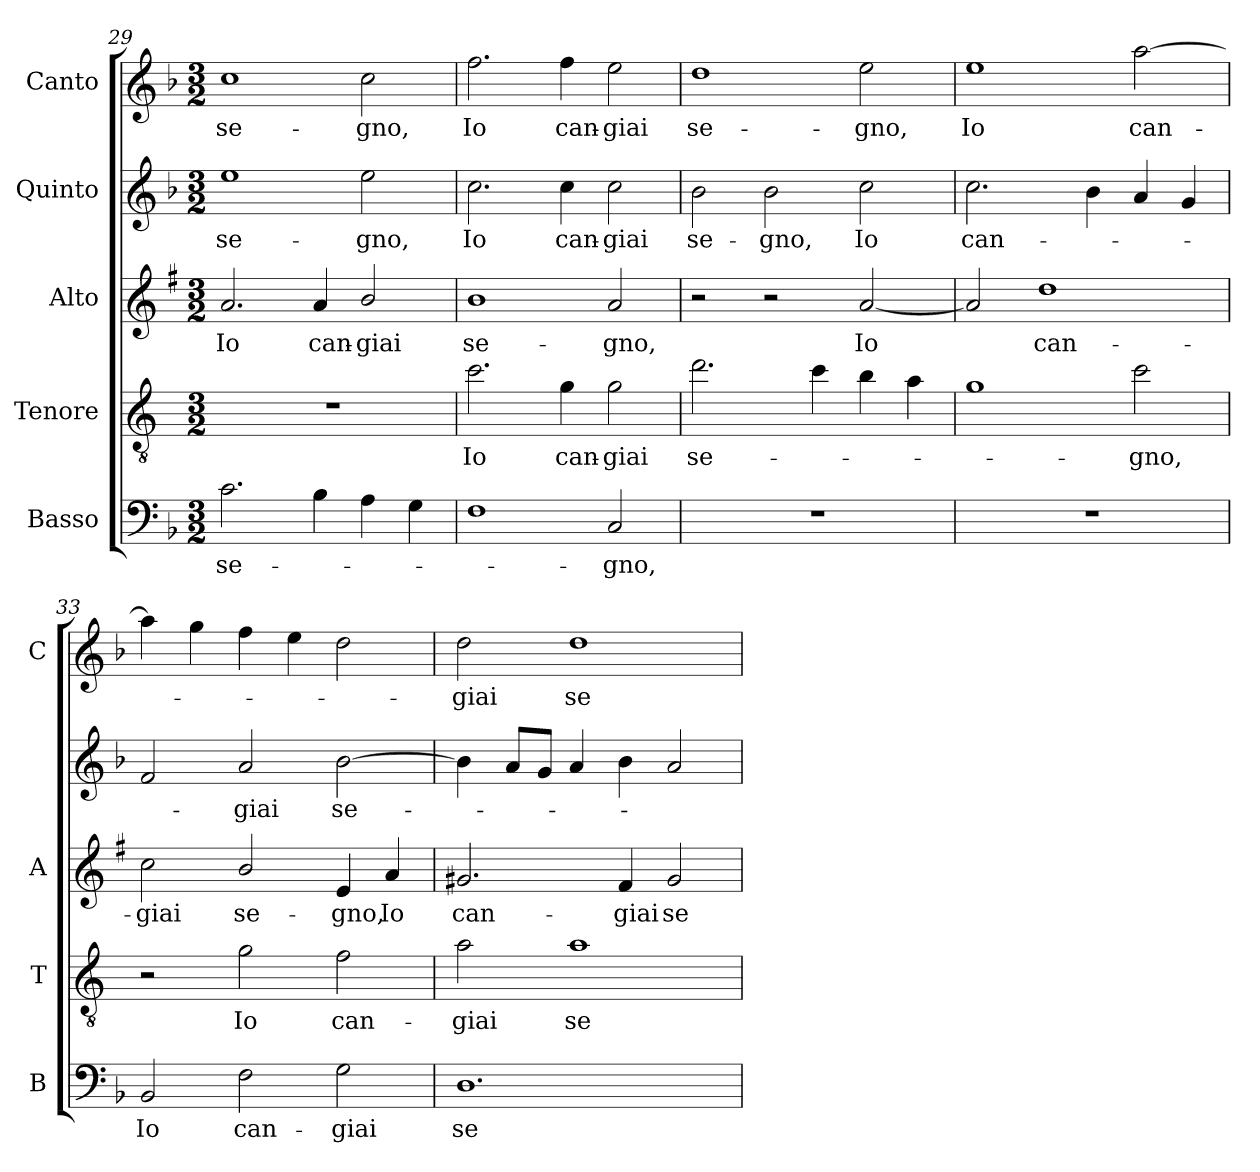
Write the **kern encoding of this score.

**kern	**text	**kern	**text	**kern	**text	**kern	**text	**kern	**text
*part5	*part5	*part4	*part4	*part3	*part3	*part2	*part2	*part1	*part1
*staff5	*staff5	*staff4	*staff4	*staff3	*staff3	*staff2	*staff2	*staff1	*staff1
*I"Basso	*	*I"Tenore	*	*I"Alto	*	*I"Quinto	*	*I"Canto	*
*I'B	*	*I'T	*	*I'A	*	*	*	*I'C	*
*clefF4	*	*clefGv2	*	*clefG2	*	*clefG2	*	*clefG2	*
*	*	*ITrd4c7	*	*ITrd1c2	*	*	*	*	*
*k[b-]	*	*k[b-]	*	*k[b-]	*	*k[b-]	*	*k[b-]	*
*F:	*	*F:	*	*F:	*	*F:	*	*F:	*
*M3/2	*	*M3/2	*	*M3/2	*	*M3/2	*	*M3/2	*
=29	=29	=29	=29	=29	=29	=29	=29	=29	=29
!	!LO:LY:b	!	!	!	!LO:LY:b	!	!LO:LY:b	!	!LO:LY:b
2.c\	se-	1.r	.	2.g/	Io	1ee	se-	1cc	se-
!	!	!	!	!	!LO:LY:b	!	!	!	!
4B-\	.	.	.	4g/	can-	.	.	.	.
!	!	!	!	!	!LO:LY:b	!	!LO:LY:b	!	!LO:LY:b
4A\	.	.	.	2a/	-giai	2ee\	-gno,	2cc\	-gno,
4G\	.	.	.	.	.	.	.	.	.
=30	=30	=30	=30	=30	=30	=30	=30	=30	=30
!	!	!	!LO:LY:b	!	!LO:LY:b	!	!LO:LY:b	!	!LO:LY:b
1F	.	2.f\	Io	1a	se-	2.cc\	Io	2.ff\	Io
!	!	!	!LO:LY:b	!	!	!	!LO:LY:b	!	!LO:LY:b
.	.	4c\	can-	.	.	4cc\	can-	4ff\	can-
!	!LO:LY:b	!	!LO:LY:b	!	!LO:LY:b	!	!LO:LY:b	!	!LO:LY:b
2C/	-gno,	2c\	-giai	2g/	-gno,	2cc\	-giai	2ee\	-giai
!!LO:LB:g=z
=31	=31	=31	=31	=31	=31	=31	=31	=31	=31
!	!	!	!LO:LY:b	!	!	!	!LO:LY:b	!	!LO:LY:b
1.r	.	2.g\	se-	2r	.	2b-\	se-	1dd	se-
!	!	!	!	!	!	!	!LO:LY:b	!	!
.	.	.	.	2r	.	2b-\	-gno,	.	.
.	.	4f\	.	.	.	.	.	.	.
!	!	!	!	!	!LO:LY:b	!	!LO:LY:b	!	!LO:LY:b
.	.	4e\	.	[2g/	Io	2cc\	Io	2ee\	-gno,
.	.	4d\	.	.	.	.	.	.	.
=32	=32	=32	=32	=32	=32	=32	=32	=32	=32
!	!	!	!	!	!	!	!LO:LY:b	!	!LO:LY:b
1.r	.	1c	.	2g/]	.	2.cc\	can-	1ee	Io
!	!	!	!	!	!LO:LY:b	!	!	!	!
.	.	.	.	1cc	can-	.	.	.	.
.	.	.	.	.	.	4b-\	.	.	.
!	!	!	!LO:LY:b	!	!	!	!	!	!LO:LY:b
.	.	2f\	-gno,	.	.	4a/	.	[2aa\	can-
.	.	.	.	.	.	4g/	.	.	.
=33	=33	=33	=33	=33	=33	=33	=33	=33	=33
!	!LO:LY:b	!	!	!	!LO:LY:b	!	!	!	!
2BB-/	Io	2r	.	2b-\	-giai	2f/	.	4aa\]	.
.	.	.	.	.	.	.	.	4gg\	.
!	!LO:LY:b	!	!LO:LY:b	!	!LO:LY:b	!	!LO:LY:b	!	!
2F\	can-	2c\	Io	2a/	se-	2a/	-giai	4ff\	.
.	.	.	.	.	.	.	.	4ee\	.
!	!LO:LY:b	!	!LO:LY:b	!	!LO:LY:b	!	!LO:LY:b	!	!
2G\	-giai	2B-\	can-	4d/	-gno,	[2b-\	se-	2dd\	.
!	!	!	!	!	!LO:LY:b	!	!	!	!
.	.	.	.	4g/	Io	.	.	.	.
=34	=34	=34	=34	=34	=34	=34	=34	=34	=34
!	!LO:LY:b	!	!LO:LY:b	!	!LO:LY:b	!	!	!	!LO:LY:b
1.D	se-	2d\	-giai	2.f#X/	can-	4b-\]	.	2dd\	-giai
.	.	.	.	.	.	8a/L	.	.	.
.	.	.	.	.	.	8g/J	.	.	.
!	!	!	!LO:LY:b	!	!	!	!	!	!LO:LY:b
.	.	1d	se-	.	.	4a/	.	1dd	se-
!	!	!	!	!	!LO:LY:b	!	!	!	!
.	.	.	.	4e/	-giai	4b-\	.	.	.
!	!	!	!	!	!LO:LY:b	!	!	!	!
.	.	.	.	2f#/	se-	2a/	.	.	.
=	=	=	=	=	=	=	=	=	=
*-	*-	*-	*-	*-	*-	*-	*-	*-	*-
